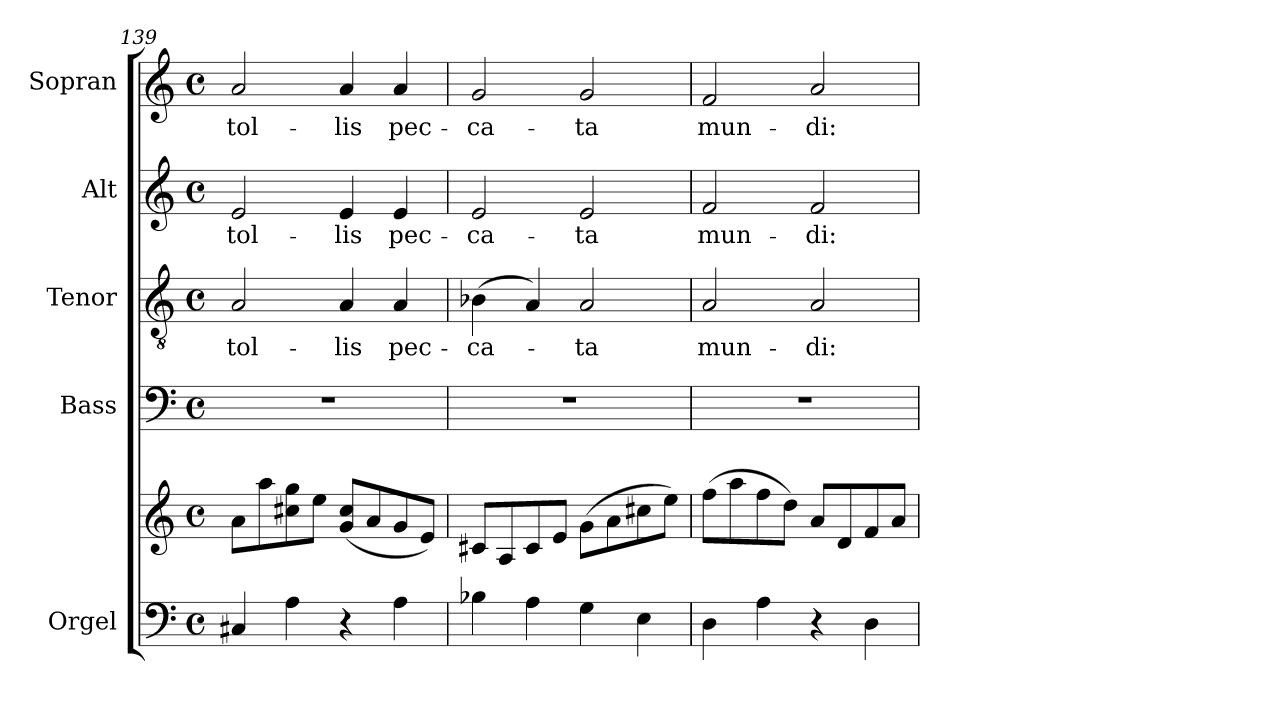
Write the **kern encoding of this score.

**kern	**kern	**kern	**kern	**text	**kern	**text	**kern	**text
*part5	*part5	*part4	*part3	*part3	*part2	*part2	*part1	*part1
*staff6	*staff5	*staff4	*staff3	*staff3	*staff2	*staff2	*staff1	*staff1
*I"Orgel	*	*I"Bass	*I"Tenor	*	*I"Alt	*	*I"Sopran	*
*I'Org.	*	*I'B.	*I'T.	*	*I'A.	*	*I'S.	*
*clefF4	*clefG2	*clefF4	*clefGv2	*	*clefG2	*	*clefG2	*
*k[]	*k[]	*k[]	*k[]	*	*k[]	*	*k[]	*
*C:	*C:	*C:	*C:	*	*C:	*	*C:	*
*M4/4	*M4/4	*M4/4	*M4/4	*	*M4/4	*	*M4/4	*
*met(c)	*met(c)	*met(c)	*met(c)	*	*met(c)	*	*met(c)	*
=139	=139	=139	=139	=139	=139	=139	=139	=139
!	!	!	!	!LO:LY:b	!	!LO:LY:b	!	!LO:LY:b
4C#X/	8a\L	1r	2A/	tol-	2e/	tol-	2a/	tol-
.	8aa\	.	.	.	.	.	.	.
4A\	8cc#X\ 8gg\	.	.	.	.	.	.	.
.	8ee\J	.	.	.	.	.	.	.
!	!	!	!	!LO:LY:b	!	!LO:LY:b	!	!LO:LY:b
4r	(<8g/ 8cc#/L	.	4A/	-lis	4e/	-lis	4a/	-lis
.	8a/	.	.	.	.	.	.	.
!	!	!	!	!LO:LY:b	!	!LO:LY:b	!	!LO:LY:b
4A\	8g/	.	4A/	pec-	4e/	pec-	4a/	pec-
.	8e/J)	.	.	.	.	.	.	.
!!LO:PB:g=z
=140	=140	=140	=140	=140	=140	=140	=140	=140
!	!	!	!	!LO:LY:b	!	!LO:LY:b	!	!LO:LY:b
4B-X\	8c#X/L	1r	(>4B-X\	-ca-	2e/	-ca-	2g/	-ca-
.	8A/	.	.	.	.	.	.	.
4A\	8c#/	.	4A/)	.	.	.	.	.
.	8e/J	.	.	.	.	.	.	.
!	!	!	!	!LO:LY:b	!	!LO:LY:b	!	!LO:LY:b
4G\	(>8g\L	.	2A/	-ta	2e/	-ta	2g/	-ta
.	8a\	.	.	.	.	.	.	.
4E\	8cc#X\	.	.	.	.	.	.	.
.	8ee\J)	.	.	.	.	.	.	.
=141	=141	=141	=141	=141	=141	=141	=141	=141
!	!	!	!	!LO:LY:b	!	!LO:LY:b	!	!LO:LY:b
4D\	(>8ff\L	1r	2A/	mun-	2f/	mun-	2f/	mun-
.	8aa\	.	.	.	.	.	.	.
4A\	8ff\	.	.	.	.	.	.	.
.	8dd\J)	.	.	.	.	.	.	.
!	!	!	!	!LO:LY:b	!	!LO:LY:b	!	!LO:LY:b
4r	8a/L	.	2A/	-di:	2f/	-di:	2a/	-di:
.	8d/	.	.	.	.	.	.	.
4D\	8f/	.	.	.	.	.	.	.
.	8a/J	.	.	.	.	.	.	.
=	=	=	=	=	=	=	=	=
*-	*-	*-	*-	*-	*-	*-	*-	*-
